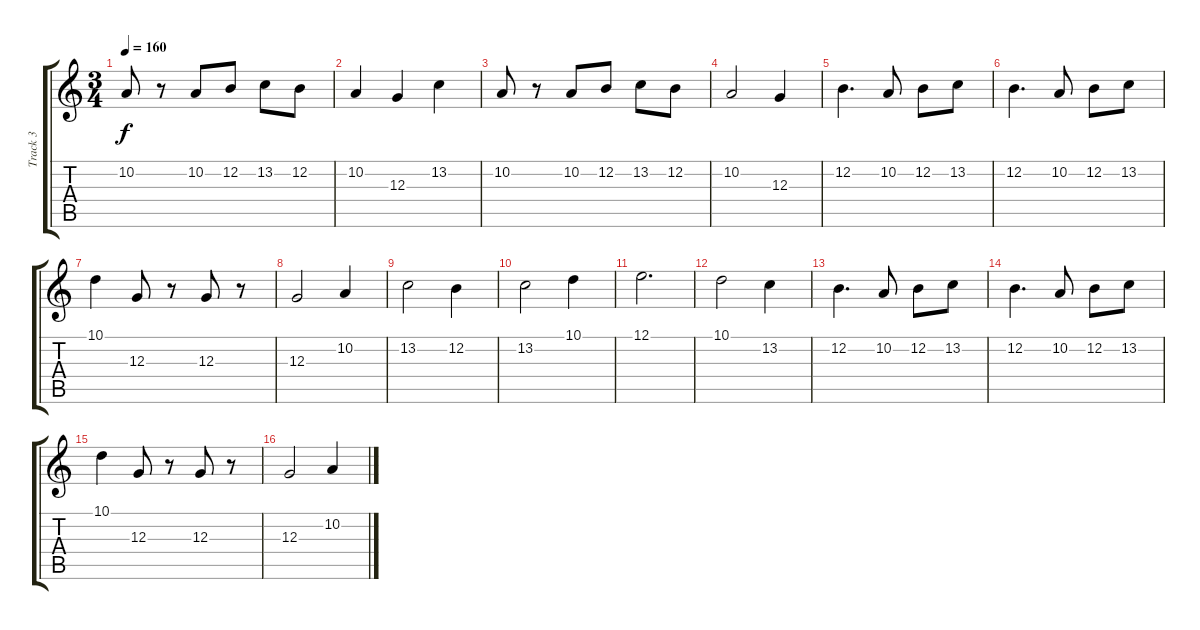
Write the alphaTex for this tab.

\track ("Track 3" "Track 3") {instrument flute}
\staff {score tabs}
\tuning (E4 B3 G3 D3 A2 E2) {hide}
\ts (3 4)
\tempo 160
\clef g2
\ks c
10.2.8{dy f} r.8 10.2.8 12.2.8 13.2.8 12.2.8 |
10.2.4 12.3.4 13.2.4 |
10.2.8 r.8 10.2.8 12.2.8 13.2.8 12.2.8 |
10.2.2 12.3.4 |
12.2.4{d} 10.2.8 12.2.8 13.2.8 |
12.2.4{d} 10.2.8 12.2.8 13.2.8 |
10.1.4 12.3.8 r.8 12.3.8 r.8 |
12.3.2 10.2.4 |
13.2.2 12.2.4 |
13.2.2 10.1.4 |
12.1.2{d} |
10.1.2 13.2.4 |
12.2.4{d} 10.2.8 12.2.8 13.2.8 |
12.2.4{d} 10.2.8 12.2.8 13.2.8 |
10.1.4 12.3.8 r.8 12.3.8 r.8 |
12.3.2 10.2.4
